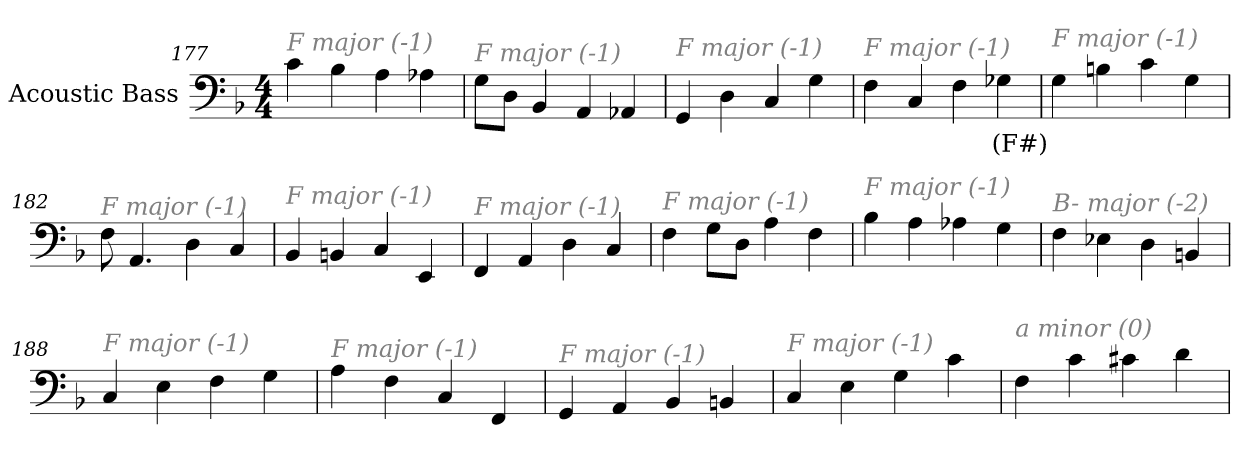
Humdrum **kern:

**kern	**text
*part1	*part1
*staff1	*staff1
*I"Acoustic Bass	*
*clefF4	*
*ITrd7c12	*
*k[b-]	*
*F:	*
*M4/4	*
=177	=177
!LO:TX:i:color=#808080:t=F major (-1)	!
4C	.
4BB-	.
4AA	.
4AA-X	.
=178	=178
!LO:TX:i:color=#808080:t=F major (-1)	!
8GGL	.
8DDJ	.
4BBB-	.
4AAA	.
4AAA-X	.
=179	=179
!LO:TX:i:color=#808080:t=F major (-1)	!
4GGG	.
4DD	.
4CC	.
4GG	.
=180	=180
!LO:TX:i:color=#808080:t=F major (-1)	!
4FF	.
4CC	.
4FF	.
4GG-Xi	(F#)
=181	=181
!LO:TX:i:color=#808080:t=F major (-1)	!
4GG	.
4BBn	.
4C	.
4GG	.
=182	=182
!LO:TX:i:color=#808080:t=F major (-1)	!
8FF	.
4.AAA	.
4DD	.
4CC	.
=183	=183
!LO:TX:i:color=#808080:t=F major (-1)	!
4BBB-	.
4BBBn	.
4CC	.
4EEE	.
=184	=184
!LO:TX:i:color=#808080:t=F major (-1)	!
4FFF	.
4AAA	.
4DD	.
4CC	.
=185	=185
!LO:TX:i:color=#808080:t=F major (-1)	!
4FF	.
8GGL	.
8DDJ	.
4AA	.
4FF	.
=186	=186
!LO:TX:i:color=#808080:t=F major (-1)	!
4BB-	.
4AA	.
4AA-X	.
4GG	.
=187	=187
!LO:TX:i:color=#808080:t=B- major (-2)	!
4FF	.
4EE-X	.
4DD	.
4BBBn	.
=188	=188
!LO:TX:i:color=#808080:t=F major (-1)	!
4CC	.
4EE	.
4FF	.
4GG	.
=189	=189
!LO:TX:i:color=#808080:t=F major (-1)	!
4AA	.
4FF	.
4CC	.
4FFF	.
=190	=190
!LO:TX:i:color=#808080:t=F major (-1)	!
4GGG	.
4AAA	.
4BBB-	.
4BBBn	.
=191	=191
!LO:TX:i:color=#808080:t=F major (-1)	!
4CC	.
4EE	.
4GG	.
4C	.
=192	=192
!LO:TX:i:color=#808080:t=a minor (0)	!
4FF	.
4C	.
4C#X	.
4D	.
=	=
*-	*-
